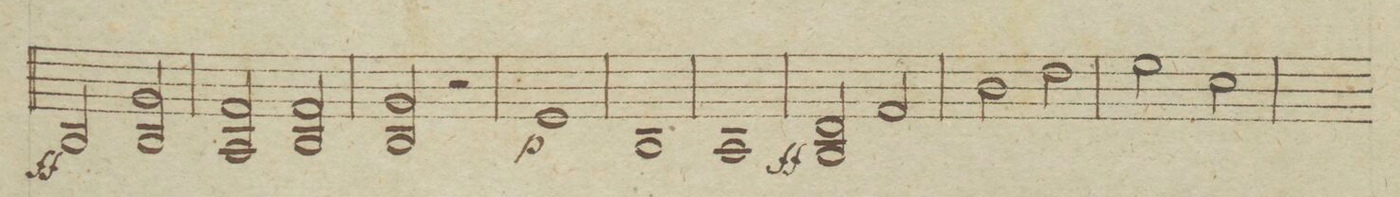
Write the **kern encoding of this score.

**kern	**dynam
*I"Violino Secondo	*
*clefG2	*
*k[b-e-]	*
*met(c|)	*
*M2/2	*
2B-/	ff
2B-/ 2g	.
=9	=9
2A/ 2f	.
2B-/ 2f	.
=10	=10
2B-/ 2g	.
2r	.
=11	=11
1e-	p
=12	=12
1B-	.
=13	=13
1A	.
=14	=14
2B-/ 2d	ff
2f/	.
=15	=15
2b-\	.
2dd\	.
=16	=16
2ee-\	.
2cc\	.
=17	=17
*-	*-
